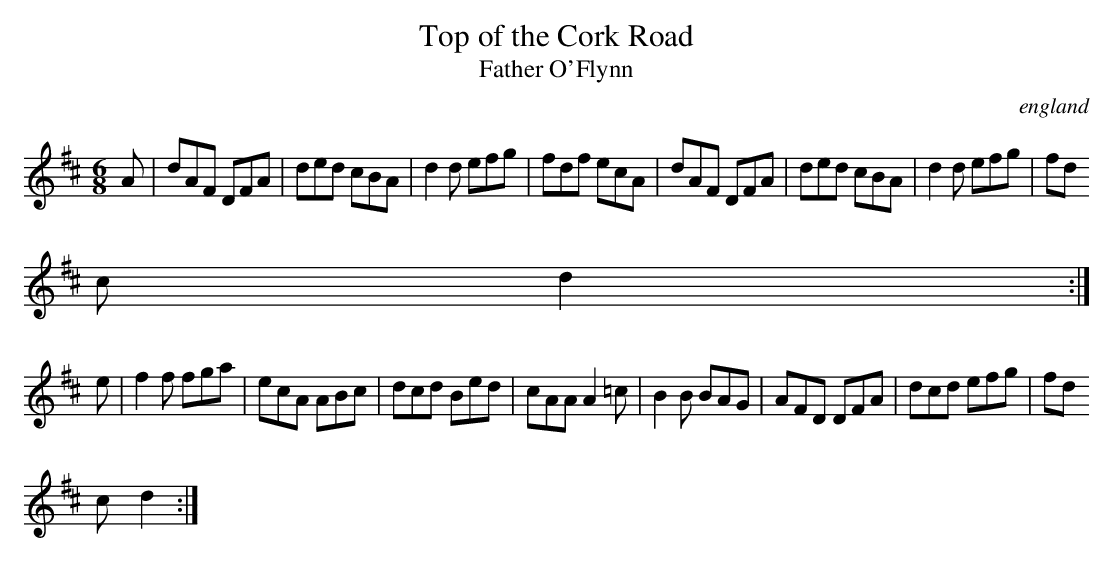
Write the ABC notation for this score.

X:1
T:Top of the Cork Road
T:Father O'Flynn
O:england
M:6/8
L:1/8
K:D
A|dAF DFA | ded cBA|  d2d efg |fdf ecA| dAF DFA | ded cBA|  d2d efg | fd
c d2:|
e |f2f fga |ecA ABc|dcd Bed |cAA A2 =c |B2B BAG | AFD DFA | dcd efg| fd
c
d2 :|
